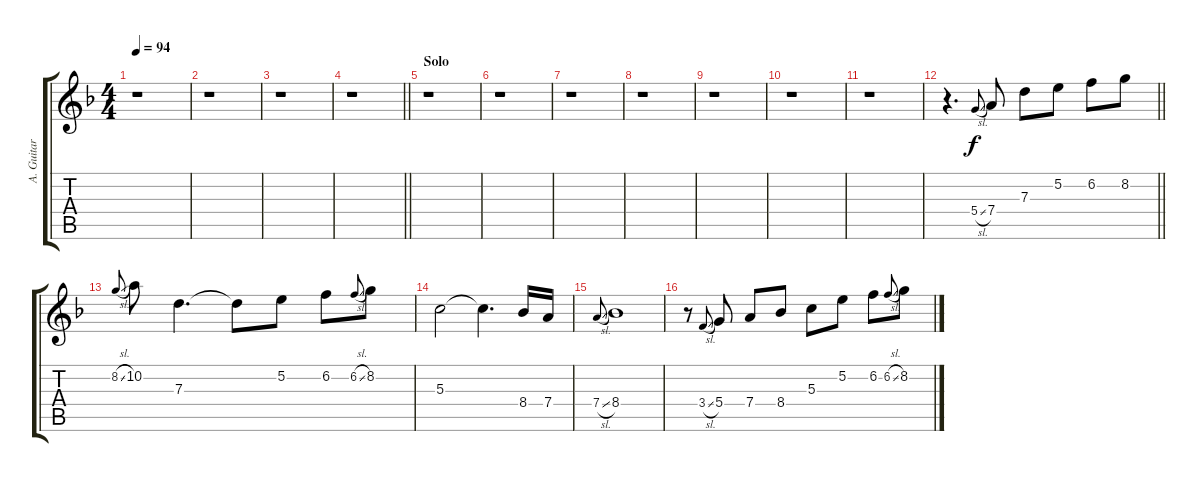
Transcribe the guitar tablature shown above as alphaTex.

\track ("A. Guitar (Joe)" "A. Guitar ") {instrument acousticguitarsteel}
\staff {score tabs}
\tuning (E4 B3 G3 D3 A2 E2) {hide}
\ts (4 4)
\tempo 94
\clef g2
\ks dminor
r.1{dy f} |
r.1 |
r.1 |
\barLineRight lightlight
r.1 |
\section ("" "Solo")
r.1 |
r.1 |
r.1 |
r.1 |
r.1 |
r.1 |
r.1 |
\barLineRight lightlight
r.4{d} 5.4{sl}.8{gr onbeat} 7.4.8 7.3.8 5.2.8 6.2.8 8.2.8 |
8.2{sl}.8{gr onbeat} 10.2.8 7.3.4{d} 7.3{t}.8 5.2.8 6.2.8 6.2{sl}.8{gr onbeat} 8.2.8 |
5.3.2 5.3{t}.4{d} 8.4.16 7.4.16 |
7.4{sl}.8{gr onbeat} 8.4.1 |
r.8 3.4{sl}.8{gr onbeat} 5.4.8 7.4.8 8.4.8 5.3.8 5.2.8 6.2.8 6.2{sl}.8{gr onbeat} 8.2.8
